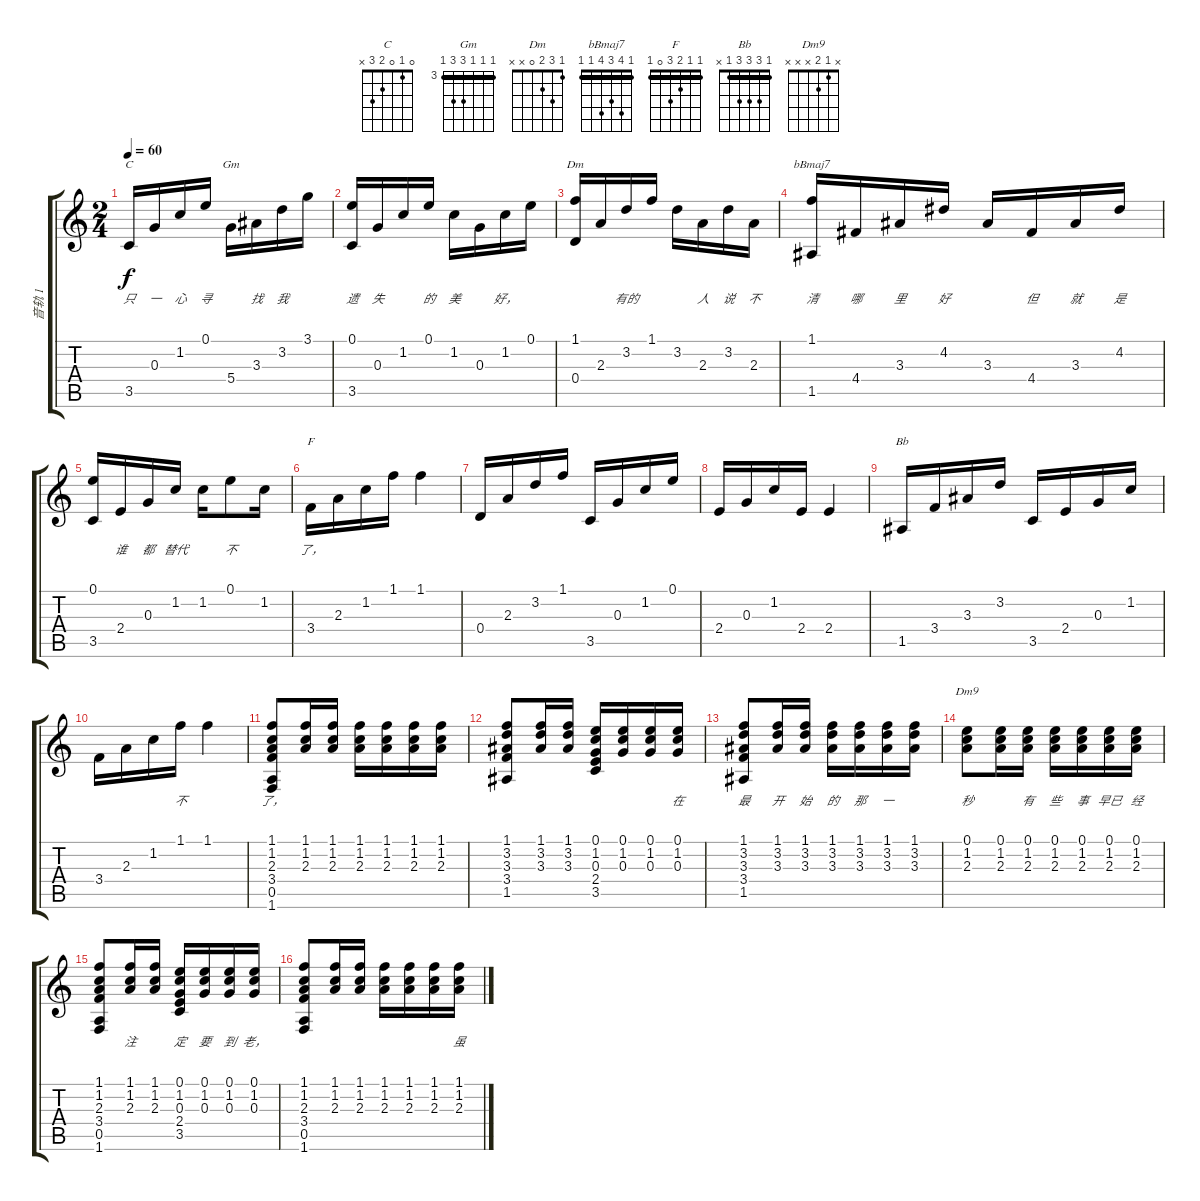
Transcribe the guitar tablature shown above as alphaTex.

\track ("音轨 1" "音轨 1") {instrument acousticguitarsteel}
\staff {score tabs}
\tuning (E4 B3 G3 D3 A2 E2) {hide}
\chord ("C" 0 1 0 2 3 x)
\chord ("Gm" 3 3 3 5 5 3) {firstfret 3 barre 3}
\chord ("Dm" 1 3 2 0 x x)
\chord ("bBmaj7" 1 4 3 4 1 1) {barre 1}
\chord ("F" 1 1 2 3 0 1) {barre 1}
\chord ("Bb" 1 3 3 3 1 x) {barre 1}
\chord ("Dm9" x 1 2 x x x)
\ts (2 4)
\tempo 60
\clef g2
\ks c
3.5.16{ch "C" lyrics (0 "只") lyrics (1 "") lyrics (2 "") lyrics (3 "") lyrics (4 "") dy f} 0.3.16{lyrics (0 "一") lyrics (1 "") lyrics (2 "") lyrics (3 "") lyrics (4 "")} 1.2.16{lyrics (0 "心") lyrics (1 "") lyrics (2 "") lyrics (3 "") lyrics (4 "")} 0.1.16{lyrics (0 "寻") lyrics (1 "") lyrics (2 "") lyrics (3 "") lyrics (4 "")} 5.4.16{ch "Gm" lyrics (0 "") lyrics (1 "") lyrics (2 "") lyrics (3 "") lyrics (4 "")} 3.3.16{lyrics (0 "找") lyrics (1 "") lyrics (2 "") lyrics (3 "") lyrics (4 "")} 3.2.16{lyrics (0 "我") lyrics (1 "") lyrics (2 "") lyrics (3 "") lyrics (4 "")} 3.1.16{lyrics (0 "") lyrics (1 "") lyrics (2 "") lyrics (3 "") lyrics (4 "")} |
(0.1 3.5).16{lyrics (0 "遗") lyrics (1 "") lyrics (2 "") lyrics (3 "") lyrics (4 "")} 0.3.16{lyrics (0 "失") lyrics (1 "") lyrics (2 "") lyrics (3 "") lyrics (4 "")} 1.2.16{lyrics (0 "") lyrics (1 "") lyrics (2 "") lyrics (3 "") lyrics (4 "")} 0.1.16{lyrics (0 "的") lyrics (1 "") lyrics (2 "") lyrics (3 "") lyrics (4 "")} 1.2.16{lyrics (0 "美") lyrics (1 "") lyrics (2 "") lyrics (3 "") lyrics (4 "")} 0.3.16{lyrics (0 "") lyrics (1 "") lyrics (2 "") lyrics (3 "") lyrics (4 "")} 1.2.16{lyrics (0 "好，") lyrics (1 "") lyrics (2 "") lyrics (3 "") lyrics (4 "")} 0.1.16{lyrics (0 "") lyrics (1 "") lyrics (2 "") lyrics (3 "") lyrics (4 "")} |
(1.1 0.4).16{ch "Dm" lyrics (0 "") lyrics (1 "") lyrics (2 "") lyrics (3 "") lyrics (4 "")} 2.3.16{lyrics (0 "") lyrics (1 "") lyrics (2 "") lyrics (3 "") lyrics (4 "")} 3.2.16{lyrics (0 "有的") lyrics (1 "") lyrics (2 "") lyrics (3 "") lyrics (4 "")} 1.1.16{lyrics (0 "") lyrics (1 "") lyrics (2 "") lyrics (3 "") lyrics (4 "")} 3.2.16{lyrics (0 "") lyrics (1 "") lyrics (2 "") lyrics (3 "") lyrics (4 "")} 2.3.16{lyrics (0 "人") lyrics (1 "") lyrics (2 "") lyrics (3 "") lyrics (4 "")} 3.2.16{lyrics (0 "说") lyrics (1 "") lyrics (2 "") lyrics (3 "") lyrics (4 "")} 2.3.16{lyrics (0 "不") lyrics (1 "") lyrics (2 "") lyrics (3 "") lyrics (4 "")} |
(1.1 1.5).16{ch "bBmaj7" lyrics (0 "清") lyrics (1 "") lyrics (2 "") lyrics (3 "") lyrics (4 "")} 4.4.16{lyrics (0 "哪") lyrics (1 "") lyrics (2 "") lyrics (3 "") lyrics (4 "")} 3.3.16{lyrics (0 "里") lyrics (1 "") lyrics (2 "") lyrics (3 "") lyrics (4 "")} 4.2.16{lyrics (0 "好") lyrics (1 "") lyrics (2 "") lyrics (3 "") lyrics (4 "")} 3.3.16{lyrics (0 "") lyrics (1 "") lyrics (2 "") lyrics (3 "") lyrics (4 "")} 4.4.16{lyrics (0 "但") lyrics (1 "") lyrics (2 "") lyrics (3 "") lyrics (4 "")} 3.3.16{lyrics (0 "就") lyrics (1 "") lyrics (2 "") lyrics (3 "") lyrics (4 "")} 4.2.16{lyrics (0 "是") lyrics (1 "") lyrics (2 "") lyrics (3 "") lyrics (4 "")} |
(0.1 3.5).16{lyrics (0 "") lyrics (1 "") lyrics (2 "") lyrics (3 "") lyrics (4 "")} 2.4.16{lyrics (0 "谁") lyrics (1 "") lyrics (2 "") lyrics (3 "") lyrics (4 "")} 0.3.16{lyrics (0 "都") lyrics (1 "") lyrics (2 "") lyrics (3 "") lyrics (4 "")} 1.2.16{lyrics (0 "替代") lyrics (1 "") lyrics (2 "") lyrics (3 "") lyrics (4 "")} 1.2.16{lyrics (0 "") lyrics (1 "") lyrics (2 "") lyrics (3 "") lyrics (4 "")} 0.1.8{lyrics (0 "不") lyrics (1 "") lyrics (2 "") lyrics (3 "") lyrics (4 "")} 1.2.16{lyrics (0 "") lyrics (1 "") lyrics (2 "") lyrics (3 "") lyrics (4 "")} |
3.4.16{ch "F" lyrics (0 "了，") lyrics (1 "") lyrics (2 "") lyrics (3 "") lyrics (4 "")} 2.3.16{lyrics (0 "") lyrics (1 "") lyrics (2 "") lyrics (3 "") lyrics (4 "")} 1.2.16{lyrics (0 "") lyrics (1 "") lyrics (2 "") lyrics (3 "") lyrics (4 "")} 1.1.16{lyrics (0 "") lyrics (1 "") lyrics (2 "") lyrics (3 "") lyrics (4 "")} 1.1.4{lyrics (0 "") lyrics (1 "") lyrics (2 "") lyrics (3 "") lyrics (4 "")} |
0.4.16{lyrics (0 "") lyrics (1 "") lyrics (2 "") lyrics (3 "") lyrics (4 "")} 2.3.16{lyrics (0 "") lyrics (1 "") lyrics (2 "") lyrics (3 "") lyrics (4 "")} 3.2.16{lyrics (0 "") lyrics (1 "") lyrics (2 "") lyrics (3 "") lyrics (4 "")} 1.1.16{lyrics (0 "") lyrics (1 "") lyrics (2 "") lyrics (3 "") lyrics (4 "")} 3.5.16{lyrics (0 "") lyrics (1 "") lyrics (2 "") lyrics (3 "") lyrics (4 "")} 0.3.16{lyrics (0 "") lyrics (1 "") lyrics (2 "") lyrics (3 "") lyrics (4 "")} 1.2.16{lyrics (0 "") lyrics (1 "") lyrics (2 "") lyrics (3 "") lyrics (4 "")} 0.1.16{lyrics (0 "") lyrics (1 "") lyrics (2 "") lyrics (3 "") lyrics (4 "")} |
2.4.16{lyrics (0 "") lyrics (1 "") lyrics (2 "") lyrics (3 "") lyrics (4 "")} 0.3.16{lyrics (0 "") lyrics (1 "") lyrics (2 "") lyrics (3 "") lyrics (4 "")} 1.2.16{lyrics (0 "") lyrics (1 "") lyrics (2 "") lyrics (3 "") lyrics (4 "")} 2.4.16{lyrics (0 "") lyrics (1 "") lyrics (2 "") lyrics (3 "") lyrics (4 "")} 2.4.4{lyrics (0 "") lyrics (1 "") lyrics (2 "") lyrics (3 "") lyrics (4 "")} |
1.5.16{ch "Bb" lyrics (0 "") lyrics (1 "") lyrics (2 "") lyrics (3 "") lyrics (4 "")} 3.4.16{lyrics (0 "") lyrics (1 "") lyrics (2 "") lyrics (3 "") lyrics (4 "")} 3.3.16{lyrics (0 "") lyrics (1 "") lyrics (2 "") lyrics (3 "") lyrics (4 "")} 3.2.16{lyrics (0 "") lyrics (1 "") lyrics (2 "") lyrics (3 "") lyrics (4 "")} 3.5.16{lyrics (0 "") lyrics (1 "") lyrics (2 "") lyrics (3 "") lyrics (4 "")} 2.4.16{lyrics (0 "") lyrics (1 "") lyrics (2 "") lyrics (3 "") lyrics (4 "")} 0.3.16{lyrics (0 "") lyrics (1 "") lyrics (2 "") lyrics (3 "") lyrics (4 "")} 1.2.16{lyrics (0 "") lyrics (1 "") lyrics (2 "") lyrics (3 "") lyrics (4 "")} |
3.4.16{lyrics (0 "") lyrics (1 "") lyrics (2 "") lyrics (3 "") lyrics (4 "")} 2.3.16{lyrics (0 "") lyrics (1 "") lyrics (2 "") lyrics (3 "") lyrics (4 "")} 1.2.16{lyrics (0 "") lyrics (1 "") lyrics (2 "") lyrics (3 "") lyrics (4 "")} 1.1.16{lyrics (0 "不") lyrics (1 "") lyrics (2 "") lyrics (3 "") lyrics (4 "")} 1.1.4{lyrics (0 "") lyrics (1 "") lyrics (2 "") lyrics (3 "") lyrics (4 "")} |
(1.1 1.2 2.3 3.4 0.5 1.6).8{lyrics (0 "了，") lyrics (1 "") lyrics (2 "") lyrics (3 "") lyrics (4 "")} (1.1 1.2 2.3).16{lyrics (0 "") lyrics (1 "") lyrics (2 "") lyrics (3 "") lyrics (4 "")} (1.1 1.2 2.3).16{lyrics (0 "") lyrics (1 "") lyrics (2 "") lyrics (3 "") lyrics (4 "")} (1.1 1.2 2.3).16{lyrics (0 "") lyrics (1 "") lyrics (2 "") lyrics (3 "") lyrics (4 "")} (1.1 1.2 2.3).16{lyrics (0 "") lyrics (1 "") lyrics (2 "") lyrics (3 "") lyrics (4 "")} (1.1 1.2 2.3).16{lyrics (0 "") lyrics (1 "") lyrics (2 "") lyrics (3 "") lyrics (4 "")} (1.1 1.2 2.3).16{lyrics (0 "") lyrics (1 "") lyrics (2 "") lyrics (3 "") lyrics (4 "")} |
(1.1 3.2 3.3 3.4 1.5).8{lyrics (0 "") lyrics (1 "") lyrics (2 "") lyrics (3 "") lyrics (4 "")} (1.1 3.2 3.3).16{lyrics (0 "") lyrics (1 "") lyrics (2 "") lyrics (3 "") lyrics (4 "")} (1.1 3.2 3.3).16{lyrics (0 "") lyrics (1 "") lyrics (2 "") lyrics (3 "") lyrics (4 "")} (0.1 1.2 0.3 2.4 3.5).16{lyrics (0 "") lyrics (1 "") lyrics (2 "") lyrics (3 "") lyrics (4 "")} (0.1 1.2 0.3).16{lyrics (0 "") lyrics (1 "") lyrics (2 "") lyrics (3 "") lyrics (4 "")} (0.1 1.2 0.3).16{lyrics (0 "") lyrics (1 "") lyrics (2 "") lyrics (3 "") lyrics (4 "")} (0.1 1.2 0.3).16{lyrics (0 "在") lyrics (1 "") lyrics (2 "") lyrics (3 "") lyrics (4 "")} |
(1.1 3.2 3.3 3.4 1.5).8{lyrics (0 "最") lyrics (1 "") lyrics (2 "") lyrics (3 "") lyrics (4 "")} (1.1 3.2 3.3).16{lyrics (0 "开") lyrics (1 "") lyrics (2 "") lyrics (3 "") lyrics (4 "")} (1.1 3.2 3.3).16{lyrics (0 "始") lyrics (1 "") lyrics (2 "") lyrics (3 "") lyrics (4 "")} (1.1 3.2 3.3).16{lyrics (0 "的") lyrics (1 "") lyrics (2 "") lyrics (3 "") lyrics (4 "")} (1.1 3.2 3.3).16{lyrics (0 "那") lyrics (1 "") lyrics (2 "") lyrics (3 "") lyrics (4 "")} (1.1 3.2 3.3).16{lyrics (0 "一") lyrics (1 "") lyrics (2 "") lyrics (3 "") lyrics (4 "")} (1.1 3.2 3.3).16{lyrics (0 "") lyrics (1 "") lyrics (2 "") lyrics (3 "") lyrics (4 "")} |
(0.1 1.2 2.3).8{ch "Dm9" lyrics (0 "秒") lyrics (1 "") lyrics (2 "") lyrics (3 "") lyrics (4 "")} (0.1 1.2 2.3).16{lyrics (0 "") lyrics (1 "") lyrics (2 "") lyrics (3 "") lyrics (4 "")} (0.1 1.2 2.3).16{lyrics (0 "有") lyrics (1 "") lyrics (2 "") lyrics (3 "") lyrics (4 "")} (0.1 1.2 2.3).16{lyrics (0 "些") lyrics (1 "") lyrics (2 "") lyrics (3 "") lyrics (4 "")} (0.1 1.2 2.3).16{lyrics (0 "事") lyrics (1 "") lyrics (2 "") lyrics (3 "") lyrics (4 "")} (0.1 1.2 2.3).16{lyrics (0 "早已") lyrics (1 "") lyrics (2 "") lyrics (3 "") lyrics (4 "")} (0.1 1.2 2.3).16{lyrics (0 "经") lyrics (1 "") lyrics (2 "") lyrics (3 "") lyrics (4 "")} |
(1.1 1.2 2.3 3.4 0.5 1.6).8{lyrics (0 "") lyrics (1 "") lyrics (2 "") lyrics (3 "") lyrics (4 "")} (1.1 1.2 2.3).16{lyrics (0 "注") lyrics (1 "") lyrics (2 "") lyrics (3 "") lyrics (4 "")} (1.1 1.2 2.3).16{lyrics (0 "") lyrics (1 "") lyrics (2 "") lyrics (3 "") lyrics (4 "")} (0.1 1.2 0.3 2.4 3.5).16{lyrics (0 "定") lyrics (1 "") lyrics (2 "") lyrics (3 "") lyrics (4 "")} (0.1 1.2 0.3).16{lyrics (0 "要") lyrics (1 "") lyrics (2 "") lyrics (3 "") lyrics (4 "")} (0.1 1.2 0.3).16{lyrics (0 "到") lyrics (1 "") lyrics (2 "") lyrics (3 "") lyrics (4 "")} (0.1 1.2 0.3).16{lyrics (0 "老，") lyrics (1 "") lyrics (2 "") lyrics (3 "") lyrics (4 "")} |
(1.1 1.2 2.3 3.4 0.5 1.6).8{lyrics (0 "") lyrics (1 "") lyrics (2 "") lyrics (3 "") lyrics (4 "")} (1.1 1.2 2.3).16{lyrics (0 "") lyrics (1 "") lyrics (2 "") lyrics (3 "") lyrics (4 "")} (1.1 1.2 2.3).16{lyrics (0 "") lyrics (1 "") lyrics (2 "") lyrics (3 "") lyrics (4 "")} (1.1 1.2 2.3).16{lyrics (0 "") lyrics (1 "") lyrics (2 "") lyrics (3 "") lyrics (4 "")} (1.1 1.2 2.3).16{lyrics (0 "") lyrics (1 "") lyrics (2 "") lyrics (3 "") lyrics (4 "")} (1.1 1.2 2.3).16{lyrics (0 "") lyrics (1 "") lyrics (2 "") lyrics (3 "") lyrics (4 "")} (1.1 1.2 2.3).16{lyrics (0 "虽") lyrics (1 "") lyrics (2 "") lyrics (3 "") lyrics (4 "")}
